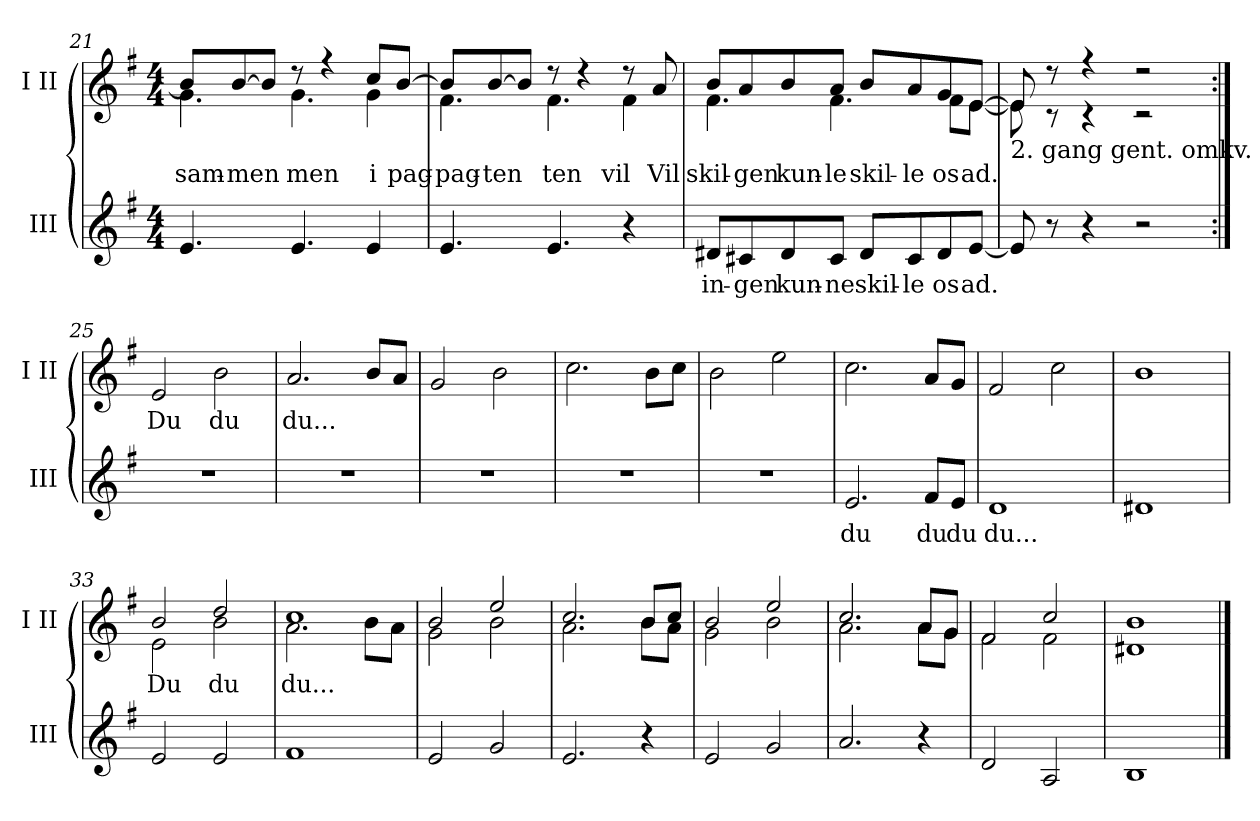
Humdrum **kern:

**kern	**text	**kern	**text
*part2	*part2	*part1	*part1
*staff2	*staff2	*staff1	*staff1
*I"III	*	*I"I II	*
*I'III	*	*I'I II	*
*clefG2	*	*clefG2	*
*k[f#]	*	*k[f#]	*
*M4/4	*	*M4/4	*
=21	=21	=21	=21
*	*	*^	*
!	!	!	!	!LO:LY:b
4.e/	.	8b/L]	4.g\	sam-
!	!	!	!	!LO:LY:a
.	.	[8b/	.	-men
.	.	8b/J]	.	.
!	!	!	!	!LO:LY:b
4.e/	.	8r	4.g\	-men
.	.	4r	.	.
!	!	!	!	!LO:LY:a
!	!	!	!	!LO:LY:b
4e/	.	8cc/L	4g\	i
!	!	!	!	!LO:LY:a
.	.	[8b/J	.	pag-
=22	=22	=22	=22	=22
!	!	!	!	!LO:LY:b
4.e/	.	8b/L]	4.f#\	pag-
!	!	!	!	!LO:LY:a
.	.	[8b/	.	-ten
.	.	8b/J]	.	.
!	!	!	!	!LO:LY:b
4.e/	.	8r	4.f#\	-ten
.	.	4r	.	.
!	!	!	!	!LO:LY:b
4r	.	8r	4f#\	vil
!	!	!	!	!LO:LY:a
.	.	8a/	.	Vil
!!LO:LB:g=z	!!
=23	=23	=23	=23	=23
!	!LO:LY:b	!	!	!LO:LY:a
!	!	!	!	!LO:LY:b
8d#X/L	in-	8b/L	4.f#\	skil-
!	!LO:LY:b	!	!	!LO:LY:a
8c#X/	-gen	8a/	.	-gen
!	!LO:LY:b	!	!	!LO:LY:a
8d#/	kun-	8b/	.	kun-
!	!LO:LY:b	!	!	!LO:LY:a
!	!	!	!	!LO:LY:b
8c#/J	-ne	8a/J	4.f#\	le
!	!LO:LY:b	!	!	!LO:LY:a
8d#/L	skil-	8b/L	.	skil-
!	!LO:LY:b	!	!	!LO:LY:a
8c#/	-le	8a/	.	-le
!	!LO:LY:b	!	!	!LO:LY:a
!	!	!	!	!LO:LY:b
8d#/	os	8g/	8f#\L	os
!	!LO:LY:b	!	!	!LO:LY:a
!	!	!	!	!LO:LY:b
[8e/J	ad.	[8e/J	[8e\J	ad.
=24	=24	=24	=24	=24
!	!	!LO:TX:b:t=2. gang gent. omkv.	!	!
8e/]	.	8e/]	8e\]	.
8r	.	8r	8r	.
4r	.	4r	4r	.
2r	.	2r	2r	.
=25:|!	=25:|!	=25:|!	=25:|!	=25:|!
!	!	!	!	!LO:LY:b
*	*	*v	*v	*
1r	.	2e/	Du
!	!	!	!LO:LY:b
.	.	2b\	du
=26	=26	=26	=26
!	!	!	!LO:LY:b
1r	.	2.a/	du...
.	.	8b/L	.
.	.	8a/J	.
=27	=27	=27	=27
1r	.	2g/	.
.	.	2b\	.
=28	=28	=28	=28
1r	.	2.cc\	.
.	.	8b\L	.
.	.	8cc\J	.
=29	=29	=29	=29
1r	.	2b\	.
.	.	2ee\	.
!!LO:LB:g=z
=30	=30	=30	=30
!	!LO:LY:b	!	!
2.e/	du	2.cc\	.
!	!LO:LY:b	!	!
8f#/L	du	8a/L	.
!	!LO:LY:b	!	!
8e/J	du	8g/J	.
=31	=31	=31	=31
!	!LO:LY:b	!	!
1d	du...	2f#/	.
.	.	2cc\	.
=32	=32	=32	=32
1d#X	.	1b	.
=33	=33	=33	=33
*	*	*^	*
!	!	!	!	!LO:LY:b
2e/	.	2b/	2e\	Du
!	!	!	!	!LO:LY:b
2e/	.	2dd/	2b\	du
=34	=34	=34	=34	=34
!	!	!	!	!LO:LY:b
1f#	.	1cc	2.a\	du...
.	.	.	8b\L	.
.	.	.	8a\J	.
=35	=35	=35	=35	=35
2e/	.	2b/	2g\	.
2g/	.	2ee/	2b\	.
=36	=36	=36	=36	=36
2.e/	.	2.cc/	2.a\	.
4r	.	8b/L	8b\L	.
.	.	8cc/J	8a\J	.
=37	=37	=37	=37	=37
2e/	.	2b/	2g\	.
2g/	.	2ee/	2b\	.
=38	=38	=38	=38	=38
2.a/	.	2.cc/	2.a\	.
4r	.	8a/L	8a\L	.
.	.	8g/J	8g\J	.
=39	=39	=39	=39	=39
2d/	.	2f#/	2f#\	.
2A/	.	2cc/	2f#\	.
=40	=40	=40	=40	=40
1B	.	1b	1d#X	.
*	*	*v	*v	*
==	==	==	==
*-	*-	*-	*-
